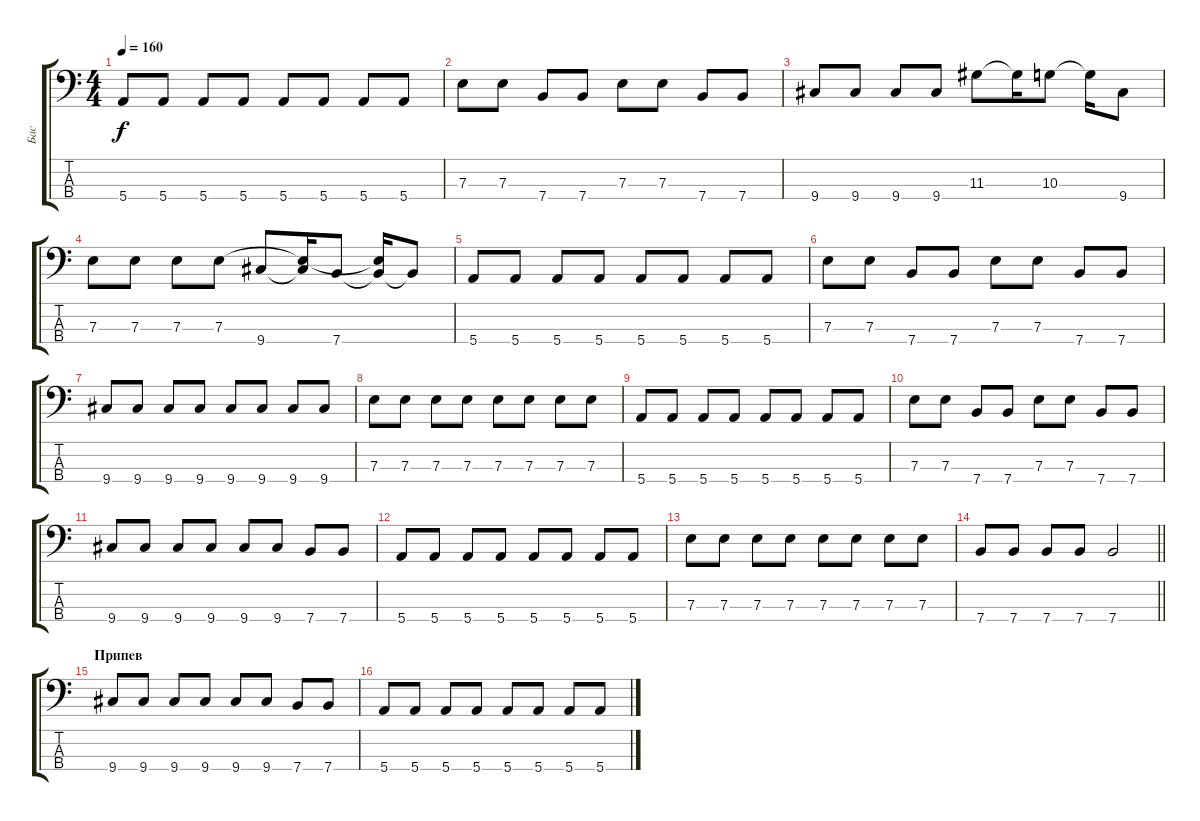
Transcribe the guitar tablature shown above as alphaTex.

\track ("Бас" "Бас") {instrument electricbassfinger}
\staff {score tabs}
\tuning (G2 D2 A1 E1) {hide}
\ts (4 4)
\tempo 160
\clef f4
\ks c
5.4.8{dy f} 5.4.8 5.4.8 5.4.8 5.4.8 5.4.8 5.4.8 5.4.8 |
7.3.8 7.3.8 7.4.8 7.4.8 7.3.8 7.3.8 7.4.8 7.4.8 |
9.4.8 9.4.8 9.4.8 9.4.8 11.3.8 11.3{t}.16 10.3.8 10.3{t}.16 9.4.8 |
7.3.8 7.3.8 7.3.8 7.3.8 9.4.8 (7.3{t} 9.4{t}).16 7.4.8 (7.3{t} 7.4{t}).16 7.4{t}.8 |
5.4.8 5.4.8 5.4.8 5.4.8 5.4.8 5.4.8 5.4.8 5.4.8 |
7.3.8 7.3.8 7.4.8 7.4.8 7.3.8 7.3.8 7.4.8 7.4.8 |
9.4.8 9.4.8 9.4.8 9.4.8 9.4.8 9.4.8 9.4.8 9.4.8 |
7.3.8 7.3.8 7.3.8 7.3.8 7.3.8 7.3.8 7.3.8 7.3.8 |
5.4.8 5.4.8 5.4.8 5.4.8 5.4.8 5.4.8 5.4.8 5.4.8 |
7.3.8 7.3.8 7.4.8 7.4.8 7.3.8 7.3.8 7.4.8 7.4.8 |
9.4.8 9.4.8 9.4.8 9.4.8 9.4.8 9.4.8 7.4.8 7.4.8 |
5.4.8 5.4.8 5.4.8 5.4.8 5.4.8 5.4.8 5.4.8 5.4.8 |
7.3.8 7.3.8 7.3.8 7.3.8 7.3.8 7.3.8 7.3.8 7.3.8 |
\barLineRight lightlight
7.4.8 7.4.8 7.4.8 7.4.8 7.4.2 |
\section ("" "Припев")
9.4.8{volume 14} 9.4.8 9.4.8 9.4.8 9.4.8 9.4.8 7.4.8 7.4.8 |
5.4.8 5.4.8 5.4.8 5.4.8 5.4.8 5.4.8 5.4.8 5.4.8
